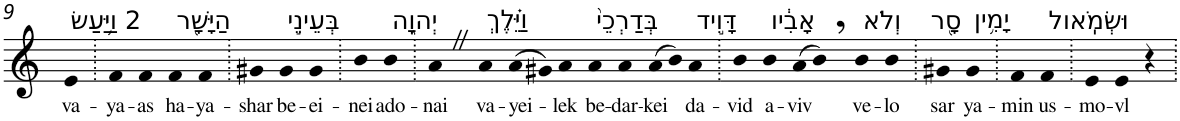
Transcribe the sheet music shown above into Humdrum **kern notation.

**kern	**text
*part1	*part1
*staff1	*staff1
*I"Piano	*
*I'Pno	*
!!LO:PB:g=z
*clefG2	*
*k[]	*
=9	=9
!LO:TX:a:t=2 וַיַּ֥עַשׂ	!
!	!LO:LY:b
4e	va-
=10.	=10.
!	!LO:LY:b
4f	-ya-
!	!LO:LY:b
4f	-as
!LO:TX:a:t=הַיָּשָׁ֖ר	!
!	!LO:LY:b
4f	ha-
!	!LO:LY:b
4f	-ya-
=11.	=11.
!	!LO:LY:b
4g#X	-shar
!LO:TX:a:t=בְּעֵינֵ֣י	!
!	!LO:LY:b
4g#	be-
!	!LO:LY:b
4g#	-ei-
=12.	=12.
!	!LO:LY:b
4b	-nei
!LO:TX:a:t=יְהוָ֑ה	!
!	!LO:LY:b
4b	ado-
=13.	=13.
!	!LO:LY:b
4aZ	-nai
!LO:TX:a:t=וַיֵּ֗לֶךְ	!
!	!LO:LY:b
4a	va-
!	!LO:LY:b
(>8a	-yei-
8g#X)	.
!	!LO:LY:b
4a	-lek
!LO:TX:a:t=בְּדַרְכֵי֙	!
!	!LO:LY:b
4a	be-
!	!LO:LY:b
4a	-dar-
!	!LO:LY:b
(>8a	-kei
8b)	.
!LO:TX:a:t=דָּוִ֣יד	!
!	!LO:LY:b
4a	da-
=14.	=14.
!	!LO:LY:b
4b	-vid
!LO:TX:a:t=אָבִ֔יו	!
!	!LO:LY:b
4b	a-
!	!LO:LY:b
(>8a	-viv
8b,)	.
!LO:TX:a:t=וְלֹא	!
!	!LO:LY:b
4b	ve-
!	!LO:LY:b
4b	-lo
=15.	=15.
!LO:TX:a:t=סָ֖ר	!
!	!LO:LY:b
4g#X	sar
!LO:TX:a:t=יָמִ֥ין	!
!	!LO:LY:b
4g#	ya-
=16.	=16.
!	!LO:LY:b
4f	-min
!LO:TX:a:t=וּשְׂמֹֽאול	!
!	!LO:LY:b
4f	us-
=17.	=17.
!	!LO:LY:b
4e	-mo-
!	!LO:LY:b
4e	-vl
4r	.
=.	=.
*-	*-
